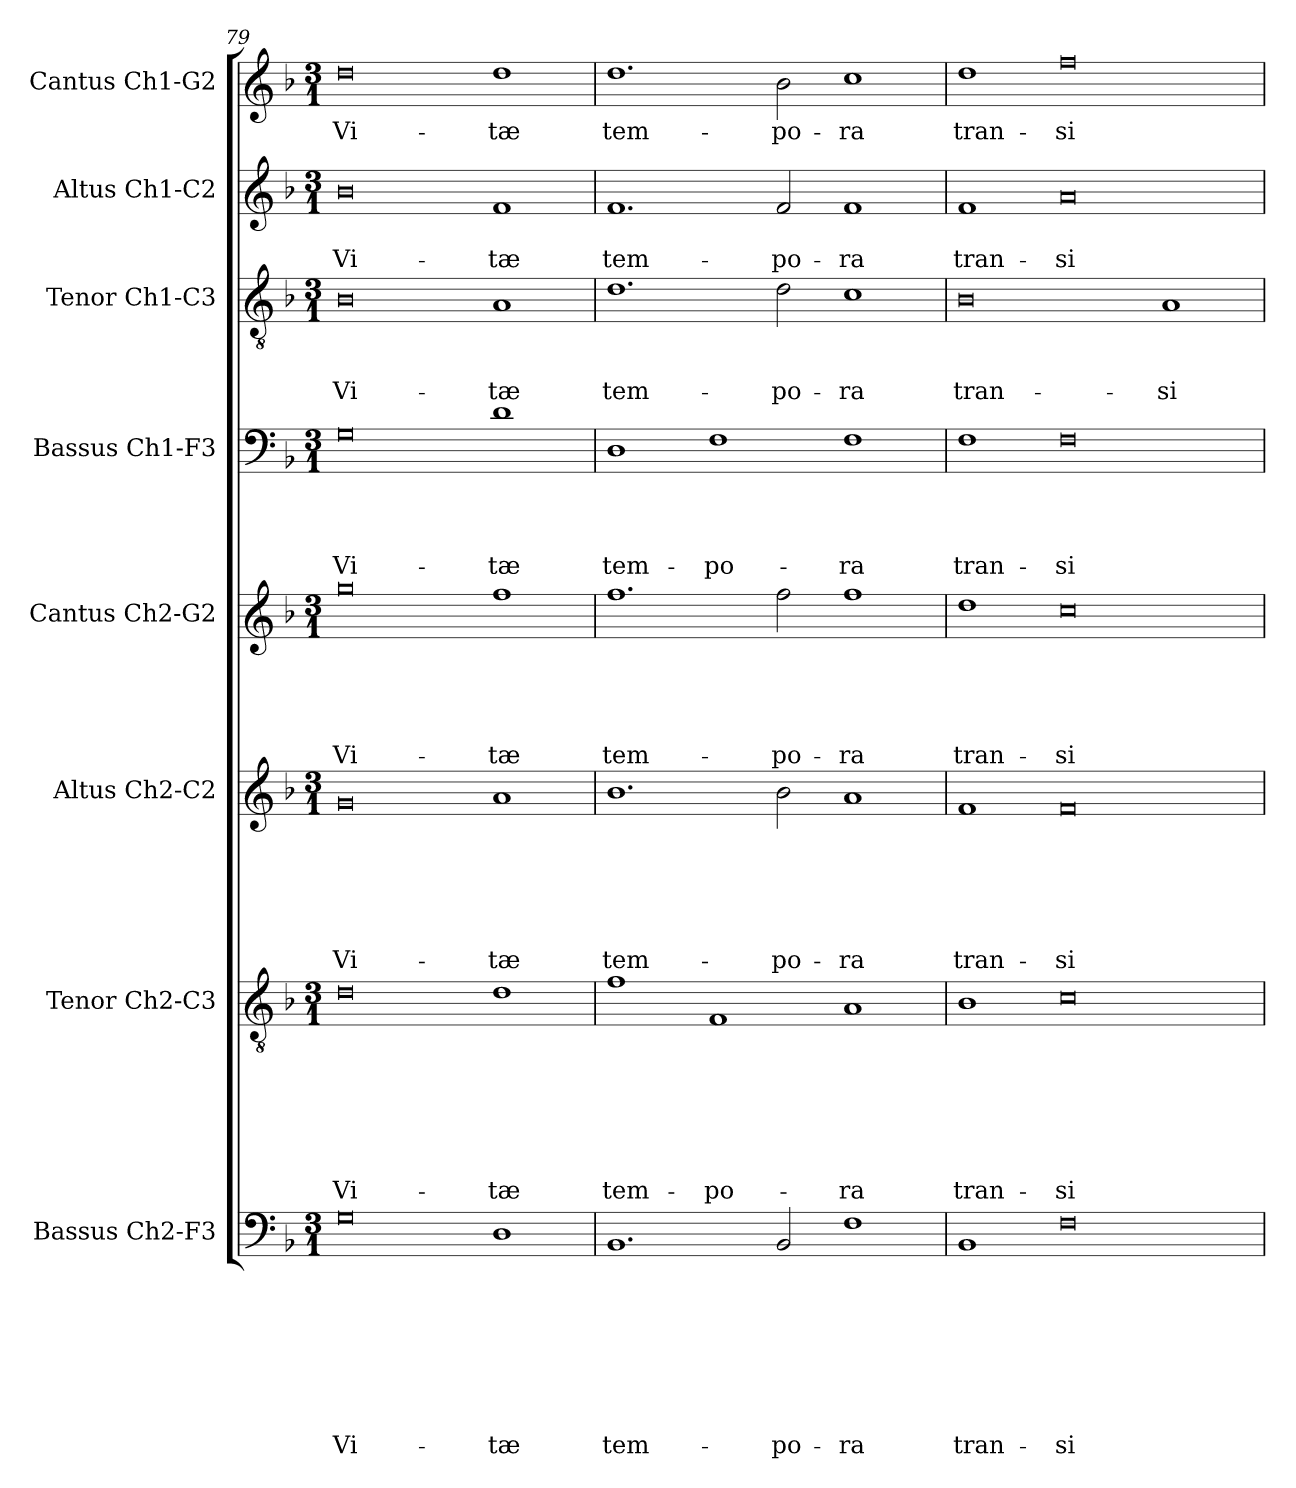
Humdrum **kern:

**kern	**text	**text	**text	**text	**text	**text	**text	**text	**kern	**text	**text	**text	**text	**text	**text	**text	**kern	**text	**text	**text	**text	**text	**text	**kern	**text	**text	**text	**text	**text	**kern	**text	**text	**text	**text	**kern	**text	**text	**text	**kern	**text	**text	**kern	**text
*part8	*part8	*part8	*part8	*part8	*part8	*part8	*part8	*part8	*part7	*part7	*part7	*part7	*part7	*part7	*part7	*part7	*part6	*part6	*part6	*part6	*part6	*part6	*part6	*part5	*part5	*part5	*part5	*part5	*part5	*part4	*part4	*part4	*part4	*part4	*part3	*part3	*part3	*part3	*part2	*part2	*part2	*part1	*part1
*staff8	*staff8	*staff8	*staff8	*staff8	*staff8	*staff8	*staff8	*staff8	*staff7	*staff7	*staff7	*staff7	*staff7	*staff7	*staff7	*staff7	*staff6	*staff6	*staff6	*staff6	*staff6	*staff6	*staff6	*staff5	*staff5	*staff5	*staff5	*staff5	*staff5	*staff4	*staff4	*staff4	*staff4	*staff4	*staff3	*staff3	*staff3	*staff3	*staff2	*staff2	*staff2	*staff1	*staff1
*I"Bassus Ch2-F3	*	*	*	*	*	*	*	*	*I"Tenor Ch2-C3	*	*	*	*	*	*	*	*I"Altus Ch2-C2	*	*	*	*	*	*	*I"Cantus Ch2-G2	*	*	*	*	*	*I"Bassus Ch1-F3	*	*	*	*	*I"Tenor Ch1-C3	*	*	*	*I"Altus Ch1-C2	*	*	*I"Cantus Ch1-G2	*
*I'B2	*	*	*	*	*	*	*	*	*I'T2	*	*	*	*	*	*	*	*I'A2	*	*	*	*	*	*	*I'C2	*	*	*	*	*	*I'B	*	*	*	*	*I'T	*	*	*	*I'A	*	*	*I'C	*
*clefF4	*	*	*	*	*	*	*	*	*clefGv2	*	*	*	*	*	*	*	*clefG2	*	*	*	*	*	*	*clefG2	*	*	*	*	*	*clefF4	*	*	*	*	*clefGv2	*	*	*	*clefG2	*	*	*clefG2	*
*k[b-]	*	*	*	*	*	*	*	*	*k[b-]	*	*	*	*	*	*	*	*k[b-]	*	*	*	*	*	*	*k[b-]	*	*	*	*	*	*k[b-]	*	*	*	*	*k[b-]	*	*	*	*k[b-]	*	*	*k[b-]	*
*F:	*	*	*	*	*	*	*	*	*F:	*	*	*	*	*	*	*	*F:	*	*	*	*	*	*	*F:	*	*	*	*	*	*F:	*	*	*	*	*F:	*	*	*	*F:	*	*	*F:	*
*M3/1	*	*	*	*	*	*	*	*	*M3/1	*	*	*	*	*	*	*	*M3/1	*	*	*	*	*	*	*M3/1	*	*	*	*	*	*M3/1	*	*	*	*	*M3/1	*	*	*	*M3/1	*	*	*M3/1	*
=79	=79	=79	=79	=79	=79	=79	=79	=79	=79	=79	=79	=79	=79	=79	=79	=79	=79	=79	=79	=79	=79	=79	=79	=79	=79	=79	=79	=79	=79	=79	=79	=79	=79	=79	=79	=79	=79	=79	=79	=79	=79	=79	=79
!	!	!	!	!	!	!	!	!LO:LY:b	!	!	!	!	!	!	!	!LO:LY:b	!	!	!	!	!	!	!LO:LY:b	!	!	!	!	!	!LO:LY:b	!	!	!	!	!LO:LY:b	!	!	!	!LO:LY:b	!	!	!LO:LY:b	!	!LO:LY:b
0G	.	.	.	.	.	.	.	Vi-	0d	.	.	.	.	.	.	Vi-	0g	.	.	.	.	.	Vi-	0gg	.	.	.	.	Vi-	0G	.	.	.	Vi-	0B-	.	.	Vi-	0b-	.	Vi-	0dd	Vi-
!	!	!	!	!	!	!	!	!LO:LY:b	!	!	!	!	!	!	!	!LO:LY:b	!	!	!	!	!	!	!LO:LY:b	!	!	!	!	!	!LO:LY:b	!	!	!	!	!LO:LY:b	!	!	!	!LO:LY:b	!	!	!LO:LY:b	!	!LO:LY:b
1D	.	.	.	.	.	.	.	-tæ	1d	.	.	.	.	.	.	-tæ	1a	.	.	.	.	.	-tæ	1ff	.	.	.	.	-tæ	1d	.	.	.	-tæ	1A	.	.	-tæ	1f	.	-tæ	1dd	-tæ
=80	=80	=80	=80	=80	=80	=80	=80	=80	=80	=80	=80	=80	=80	=80	=80	=80	=80	=80	=80	=80	=80	=80	=80	=80	=80	=80	=80	=80	=80	=80	=80	=80	=80	=80	=80	=80	=80	=80	=80	=80	=80	=80	=80
!	!	!	!	!	!	!	!	!LO:LY:b	!	!	!	!	!	!	!	!LO:LY:b	!	!	!	!	!	!	!LO:LY:b	!	!	!	!	!	!LO:LY:b	!	!	!	!	!LO:LY:b	!	!	!	!LO:LY:b	!	!	!LO:LY:b	!	!LO:LY:b
1.BB-	.	.	.	.	.	.	.	tem-	1f	.	.	.	.	.	.	tem-	1.b-	.	.	.	.	.	tem-	1.ff	.	.	.	.	tem-	1D	.	.	.	tem-	1.d	.	.	tem-	1.f	.	tem-	1.dd	tem-
!	!	!	!	!	!	!	!	!	!	!	!	!	!	!	!	!LO:LY:b	!	!	!	!	!	!	!	!	!	!	!	!	!	!	!	!	!	!LO:LY:b	!	!	!	!	!	!	!	!	!
.	.	.	.	.	.	.	.	.	1F	.	.	.	.	.	.	-po-	.	.	.	.	.	.	.	.	.	.	.	.	.	1F	.	.	.	-po-	.	.	.	.	.	.	.	.	.
!	!	!	!	!	!	!	!	!LO:LY:b	!	!	!	!	!	!	!	!	!	!	!	!	!	!	!LO:LY:b	!	!	!	!	!	!LO:LY:b	!	!	!	!	!	!	!	!	!LO:LY:b	!	!	!LO:LY:b	!	!LO:LY:b
2BB-/	.	.	.	.	.	.	.	-po-	.	.	.	.	.	.	.	.	2b-\	.	.	.	.	.	-po-	2ff\	.	.	.	.	-po-	.	.	.	.	.	2d\	.	.	-po-	2f/	.	-po-	2b-\	-po-
!	!	!	!	!	!	!	!	!LO:LY:b	!	!	!	!	!	!	!	!LO:LY:b	!	!	!	!	!	!	!LO:LY:b	!	!	!	!	!	!LO:LY:b	!	!	!	!	!LO:LY:b	!	!	!	!LO:LY:b	!	!	!LO:LY:b	!	!LO:LY:b
1F	.	.	.	.	.	.	.	-ra	1A	.	.	.	.	.	.	-ra	1a	.	.	.	.	.	-ra	1ff	.	.	.	.	-ra	1F	.	.	.	-ra	1c	.	.	-ra	1f	.	-ra	1cc	-ra
=81	=81	=81	=81	=81	=81	=81	=81	=81	=81	=81	=81	=81	=81	=81	=81	=81	=81	=81	=81	=81	=81	=81	=81	=81	=81	=81	=81	=81	=81	=81	=81	=81	=81	=81	=81	=81	=81	=81	=81	=81	=81	=81	=81
!	!	!	!	!	!	!	!	!LO:LY:b	!	!	!	!	!	!	!	!LO:LY:b	!	!	!	!	!	!	!LO:LY:b	!	!	!	!	!	!LO:LY:b	!	!	!	!	!LO:LY:b	!	!	!	!LO:LY:b	!	!	!LO:LY:b	!	!LO:LY:b
1BB-	.	.	.	.	.	.	.	tran-	1B-	.	.	.	.	.	.	tran-	1f	.	.	.	.	.	tran-	1dd	.	.	.	.	tran-	1F	.	.	.	tran-	0B-	.	.	tran-	1f	.	tran-	1dd	tran-
!	!	!	!	!	!	!	!	!LO:LY:b	!	!	!	!	!	!	!	!LO:LY:b	!	!	!	!	!	!	!LO:LY:b	!	!	!	!	!	!LO:LY:b	!	!	!	!	!LO:LY:b	!	!	!	!	!	!	!LO:LY:b	!	!LO:LY:b
0F	.	.	.	.	.	.	.	-si-	0c	.	.	.	.	.	.	-si-	0f	.	.	.	.	.	-si-	0cc	.	.	.	.	-si-	0F	.	.	.	-si-	.	.	.	.	0a	.	-si-	0ff	-si-
!	!	!	!	!	!	!	!	!	!	!	!	!	!	!	!	!	!	!	!	!	!	!	!	!	!	!	!	!	!	!	!	!	!	!	!	!	!	!LO:LY:b	!	!	!	!	!
.	.	.	.	.	.	.	.	.	.	.	.	.	.	.	.	.	.	.	.	.	.	.	.	.	.	.	.	.	.	.	.	.	.	.	1A	.	.	-si-	.	.	.	.	.
=	=	=	=	=	=	=	=	=	=	=	=	=	=	=	=	=	=	=	=	=	=	=	=	=	=	=	=	=	=	=	=	=	=	=	=	=	=	=	=	=	=	=	=
*-	*-	*-	*-	*-	*-	*-	*-	*-	*-	*-	*-	*-	*-	*-	*-	*-	*-	*-	*-	*-	*-	*-	*-	*-	*-	*-	*-	*-	*-	*-	*-	*-	*-	*-	*-	*-	*-	*-	*-	*-	*-	*-	*-
